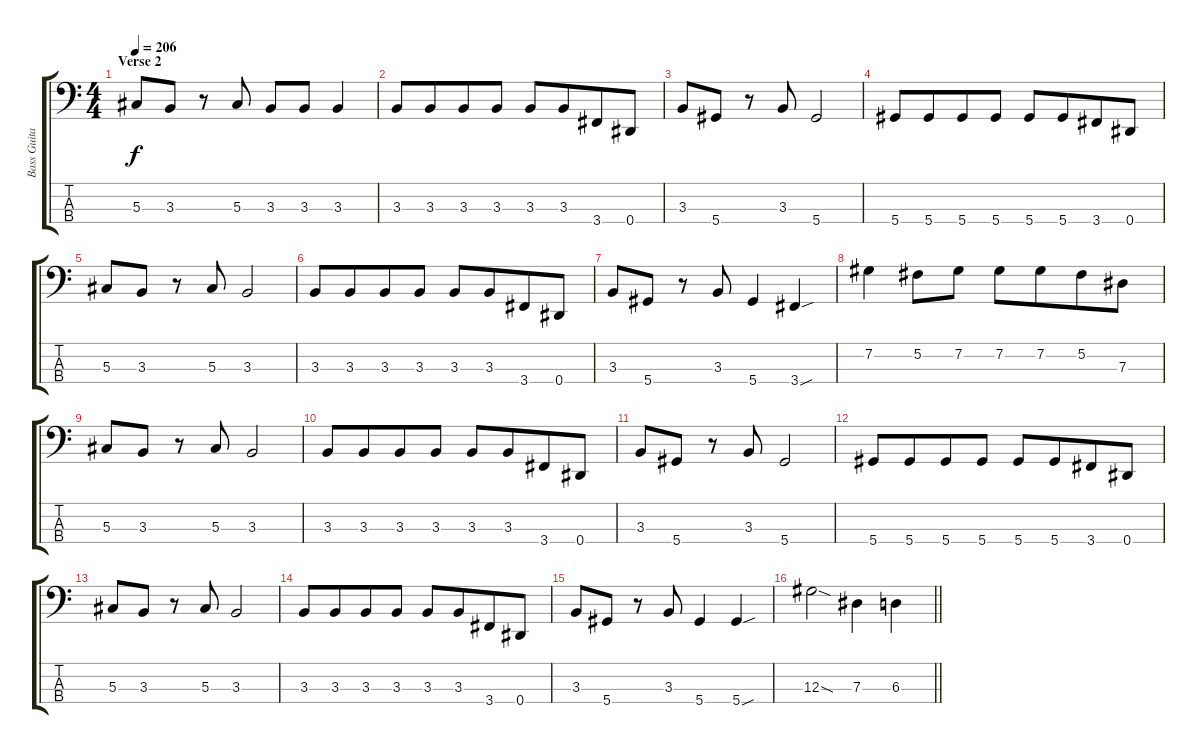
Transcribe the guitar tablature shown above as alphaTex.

\track ("Bass Guitar" "Bass Guita") {instrument electricbassfinger}
\staff {score tabs}
\tuning (Gb2 Db2 Ab1 Eb1) {hide}
\ts (4 4)
\section ("" "Verse 2")
\tempo 206
\clef f4
\ks c
5.3.8{dy f beam Up} 3.3.8{beam Up} r.8 5.3.8{beam Up} 3.3.8 3.3.8 3.3.4 |
3.3.8 3.3.8{beam merge} 3.3.8 3.3.8 3.3.8 3.3.8{beam merge} 3.4.8 0.4.8 |
3.3.8 5.4.8 r.8 3.3.8 5.4.2 |
5.4.8 5.4.8{beam merge} 5.4.8 5.4.8 5.4.8 5.4.8{beam merge} 3.4.8 0.4.8 |
5.3.8{beam Up} 3.3.8{beam Up} r.8 5.3.8{beam Up} 3.3.2 |
3.3.8 3.3.8{beam merge} 3.3.8 3.3.8 3.3.8 3.3.8{beam merge} 3.4.8 0.4.8 |
3.3.8 5.4.8 r.8 3.3.8 5.4.4 3.4{sou}.4 |
7.2.4 5.2.8 7.2.8 7.2.8 7.2.8{beam merge} 5.2.8 7.3.8 |
5.3.8{beam Up} 3.3.8{beam Up} r.8 5.3.8{beam Up} 3.3.2 |
3.3.8 3.3.8{beam merge} 3.3.8 3.3.8 3.3.8 3.3.8{beam merge} 3.4.8 0.4.8 |
3.3.8 5.4.8 r.8 3.3.8 5.4.2 |
5.4.8 5.4.8{beam merge} 5.4.8 5.4.8 5.4.8 5.4.8{beam merge} 3.4.8 0.4.8 |
5.3.8{beam Up} 3.3.8{beam Up} r.8 5.3.8{beam Up} 3.3.2 |
3.3.8 3.3.8{beam merge} 3.3.8 3.3.8 3.3.8 3.3.8{beam merge} 3.4.8 0.4.8 |
3.3.8 5.4.8 r.8 3.3.8 5.4.4 5.4{sou}.4 |
\barLineRight lightlight
12.3{sod}.2 7.3.4 6.3.4
